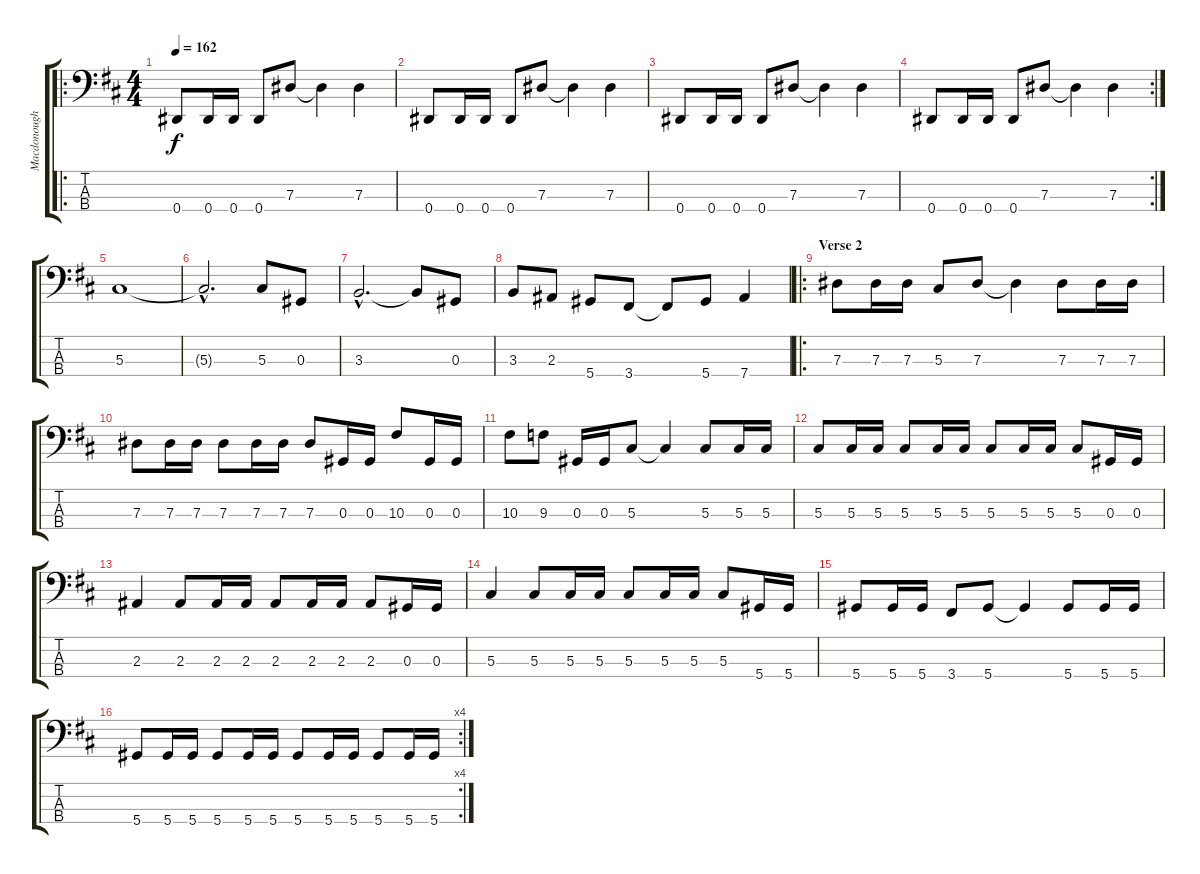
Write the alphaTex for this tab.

\track ("Macdonough" "Macdonough") {instrument electricbassfinger}
\staff {score tabs}
\tuning (Gb2 Db2 Ab1 Eb1) {hide}
\ro
\ts (4 4)
\tempo 162
\clef f4
\ks d
0.4.8{dy f} 0.4.16 0.4.16 0.4.8 7.3.8 7.3{t}.4 7.3.4 |
0.4.8 0.4.16 0.4.16 0.4.8 7.3.8 7.3{t}.4 7.3.4 |
0.4.8 0.4.16 0.4.16 0.4.8 7.3.8 7.3{t}.4 7.3.4 |
\rc 2
0.4.8 0.4.16 0.4.16 0.4.8 7.3.8 7.3{t}.4 7.3.4 |
5.3.1 |
5.3{hac t}.2{d} 5.3.8 0.3.8 |
3.3{hac}.2{d} 3.3{t}.8 0.3.8 |
3.3.8 2.3.8 5.4.8 3.4.8 3.4{t}.8 5.4.8 7.4.4 |
\ro
\section ("" "Verse 2")
7.3.8 7.3.16 7.3.16 5.3.8 7.3.8 7.3{t}.4 7.3.8 7.3.16 7.3.16 |
7.3.8 7.3.16 7.3.16 7.3.8 7.3.16 7.3.16 7.3.8 0.3.16 0.3.16 10.3.8 0.3.16 0.3.16 |
10.3.8 9.3.8 0.3.16 0.3.16 5.3.8 5.3{t}.4 5.3.8 5.3.16 5.3.16 |
5.3.8 5.3.16 5.3.16 5.3.8 5.3.16 5.3.16 5.3.8 5.3.16 5.3.16 5.3.8 0.3.16 0.3.16 |
2.3.4 2.3.8 2.3.16 2.3.16 2.3.8 2.3.16 2.3.16 2.3.8 0.3.16 0.3.16 |
5.3.4 5.3.8 5.3.16 5.3.16 5.3.8 5.3.16 5.3.16 5.3.8 5.4.16 5.4.16 |
5.4.8 5.4.16 5.4.16 3.4.8 5.4.8 5.4{t}.4 5.4.8 5.4.16 5.4.16 |
\rc 4
5.4.8 5.4.16 5.4.16 5.4.8 5.4.16 5.4.16 5.4.8 5.4.16 5.4.16 5.4.8 5.4.16 5.4.16
